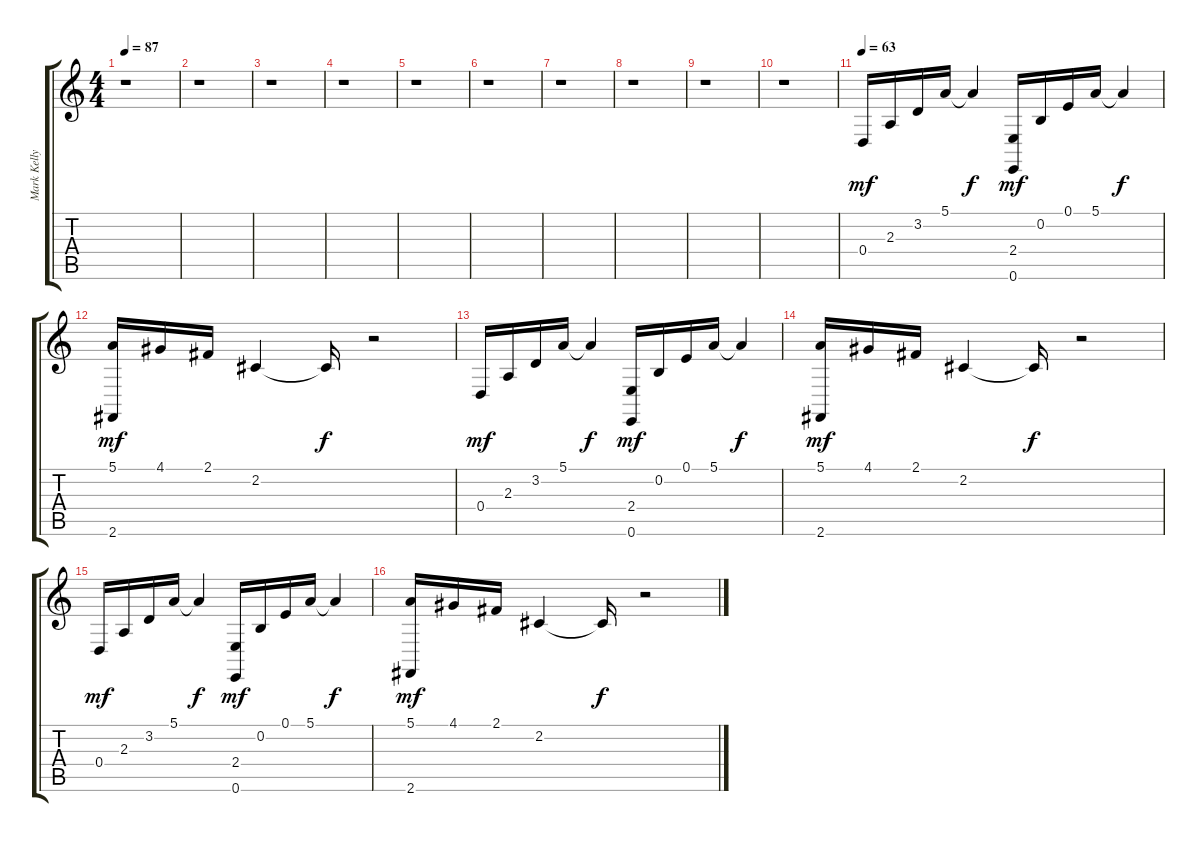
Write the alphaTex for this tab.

\track ("Mark Kelly (Keyboards I)" "Mark Kelly") {instrument acousticgrandpiano}
\staff {score tabs}
\tuning (E4 B3 G3 D3 A2 E2) {hide}
\ts (4 4)
\tempo 87
\clef g2
\ks c
r.1{dy mf} |
r.1 |
r.1 |
r.1 |
r.1 |
r.1 |
r.1 |
r.1 |
r.1 |
r.1 |
\tempo 63
0.4.16{instrument acousticgrandpiano} 2.3.16 3.2.16 5.1.16 5.1{t}.4{dy f} (2.4 0.6).16{dy mf} 0.2.16 0.1.16 5.1.16 5.1{t}.4{dy f} |
(5.1 2.6).16{dy mf} 4.1.16 2.1.16 2.2.4 2.2{t}.16{dy f} r.2 |
0.4.16{dy mf} 2.3.16 3.2.16 5.1.16 5.1{t}.4{dy f} (2.4 0.6).16{dy mf} 0.2.16 0.1.16 5.1.16 5.1{t}.4{dy f} |
(5.1 2.6).16{dy mf} 4.1.16 2.1.16 2.2.4 2.2{t}.16{dy f} r.2 |
0.4.16{dy mf} 2.3.16 3.2.16 5.1.16 5.1{t}.4{dy f} (2.4 0.6).16{dy mf} 0.2.16 0.1.16 5.1.16 5.1{t}.4{dy f} |
(5.1 2.6).16{dy mf} 4.1.16 2.1.16 2.2.4 2.2{t}.16{dy f} r.2
